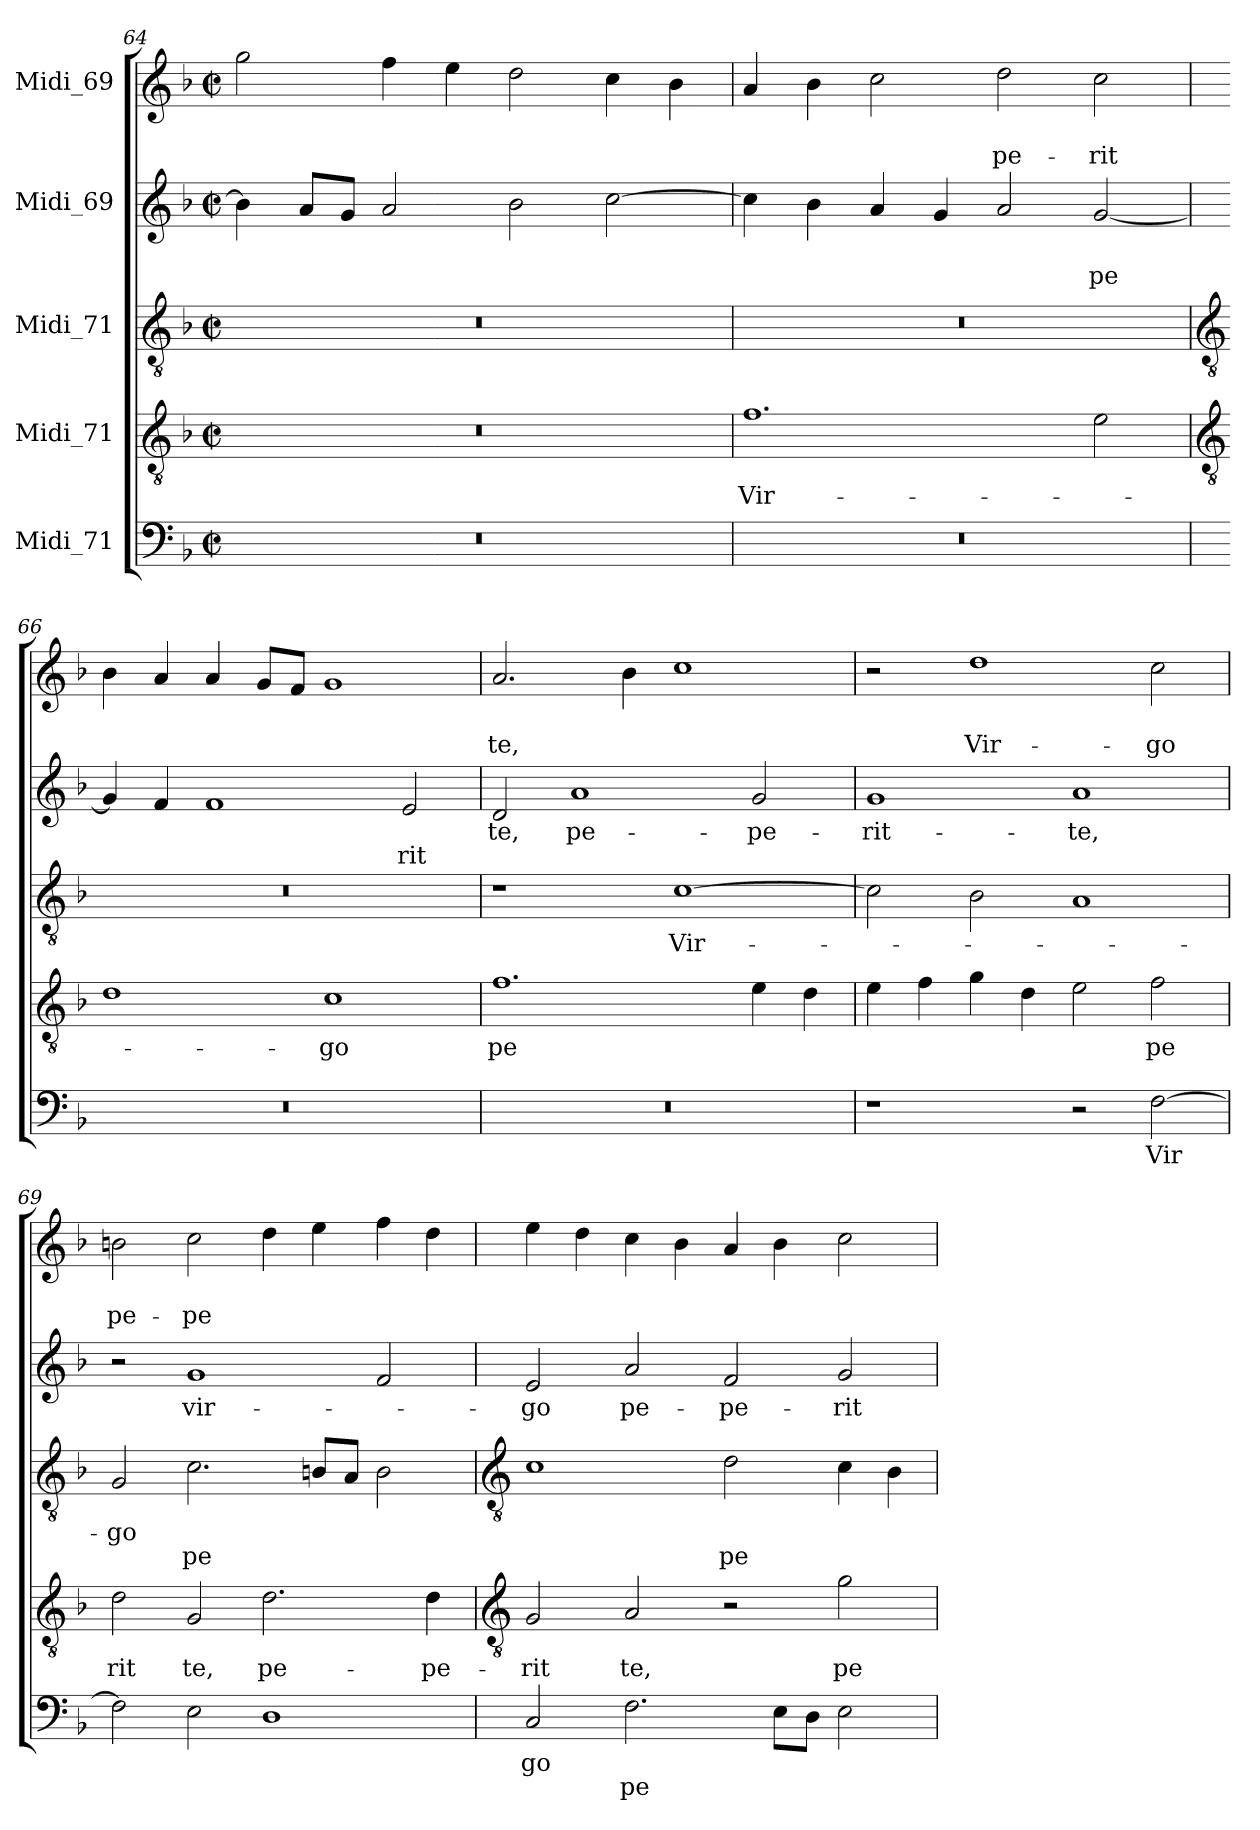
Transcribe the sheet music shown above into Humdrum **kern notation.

**kern	**text	**text	**kern	**text	**kern	**text	**text	**kern	**text	**text	**kern	**text	**text
*part5	*part5	*part5	*part4	*part4	*part3	*part3	*part3	*part2	*part2	*part2	*part1	*part1	*part1
*staff5	*staff5	*staff5	*staff4	*staff4	*staff3	*staff3	*staff3	*staff2	*staff2	*staff2	*staff1	*staff1	*staff1
*I"Midi_71	*	*	*I"Midi_71	*	*I"Midi_71	*	*	*I"Midi_69	*	*	*I"Midi_69	*	*
*clefF4	*	*	*clefGv2	*	*clefGv2	*	*	*clefG2	*	*	*clefG2	*	*
*k[b-]	*	*	*k[b-]	*	*k[b-]	*	*	*k[b-]	*	*	*k[b-]	*	*
*F:	*	*	*F:	*	*F:	*	*	*F:	*	*	*F:	*	*
*M4/2	*	*	*M4/2	*	*M4/2	*	*	*M4/2	*	*	*M4/2	*	*
*met(c|)	*	*	*met(c|)	*	*met(c|)	*	*	*met(c|)	*	*	*met(c|)	*	*
=64	=64	=64	=64	=64	=64	=64	=64	=64	=64	=64	=64	=64	=64
0r	.	.	0r	.	0r	.	.	4b-]	.	.	2gg	.	.
.	.	.	.	.	.	.	.	8aL	.	.	.	.	.
.	.	.	.	.	.	.	.	8gJ	.	.	.	.	.
.	.	.	.	.	.	.	.	2a	.	.	4ff	.	.
.	.	.	.	.	.	.	.	.	.	.	4ee	.	.
.	.	.	.	.	.	.	.	2b-	.	.	2dd	.	.
.	.	.	.	.	.	.	.	[2cc	.	.	4cc	.	.
.	.	.	.	.	.	.	.	.	.	.	4b-	.	.
=65	=65	=65	=65	=65	=65	=65	=65	=65	=65	=65	=65	=65	=65
!	!	!	!	!LO:LY:b	!	!	!	!	!	!	!	!	!
0r	.	.	1.f	Vir-	0r	.	.	4cc]	.	.	4a	.	.
.	.	.	.	.	.	.	.	4b-	.	.	4b-	.	.
.	.	.	.	.	.	.	.	4a	.	.	2cc	.	.
.	.	.	.	.	.	.	.	4g	.	.	.	.	.
!	!	!	!	!	!	!	!	!	!	!	!	!	!LO:LY:b
.	.	.	.	.	.	.	.	2a	.	.	2dd	.	pe-
!	!	!	!	!	!	!	!	!	!	!LO:LY:b	!	!	!LO:LY:b
.	.	.	2e	.	.	.	.	[2g	.	pe	2cc	.	-rit
!!LO:LB:g=z
=66	=66	=66	=66	=66	=66	=66	=66	=66	=66	=66	=66	=66	=66
*	*	*	*clefGv2	*	*clefGv2	*	*	*	*	*	*	*	*
0r	.	.	1d	.	0r	.	.	4g]	.	.	4b-	.	.
.	.	.	.	.	.	.	.	4f	.	.	4a	.	.
.	.	.	.	.	.	.	.	1f	.	.	4a	.	.
.	.	.	.	.	.	.	.	.	.	.	8gL	.	.
.	.	.	.	.	.	.	.	.	.	.	8fJ	.	.
!	!	!	!	!LO:LY:b	!	!	!	!	!	!	!	!	!
.	.	.	1c	-go	.	.	.	.	.	.	1g	.	.
!	!	!	!	!	!	!	!	!	!	!LO:LY:b	!	!	!
.	.	.	.	.	.	.	.	2e	.	rit	.	.	.
=67	=67	=67	=67	=67	=67	=67	=67	=67	=67	=67	=67	=67	=67
!	!	!	!	!LO:LY:b	!	!	!	!	!LO:LY:b	!	!	!	!LO:LY:b
0r	.	.	1.f	pe	1r	.	.	2d	te,	.	2.a	.	te,
!	!	!	!	!	!	!	!	!	!LO:LY:b	!	!	!	!
.	.	.	.	.	.	.	.	1a	pe-	.	.	.	.
.	.	.	.	.	.	.	.	.	.	.	4b-	.	.
!	!	!	!	!	!	!LO:LY:b	!	!	!	!	!	!	!
.	.	.	.	.	[1c	Vir-	.	.	.	.	1cc	.	.
!	!	!	!	!	!	!	!	!	!LO:LY:b	!	!	!	!
.	.	.	4e	.	.	.	.	2g	-pe-	.	.	.	.
.	.	.	4d	.	.	.	.	.	.	.	.	.	.
=68	=68	=68	=68	=68	=68	=68	=68	=68	=68	=68	=68	=68	=68
!	!	!	!	!	!	!	!	!	!LO:LY:b	!	!	!	!
1r	.	.	4e	.	2c]	.	.	1g	-rit-	.	2r	.	.
.	.	.	4f	.	.	.	.	.	.	.	.	.	.
!	!	!	!	!	!	!	!	!	!	!	!	!	!LO:LY:b
.	.	.	4g	.	2B-	.	.	.	.	.	1dd	.	Vir-
.	.	.	4d	.	.	.	.	.	.	.	.	.	.
!	!	!	!	!	!	!	!	!	!LO:LY:b	!	!	!	!
2r	.	.	2e	.	1A	.	.	1a	-te,	.	.	.	.
!	!LO:LY:b	!	!	!LO:LY:b	!	!	!	!	!	!	!	!	!LO:LY:b
[2F	Vir	.	2f	pe	.	.	.	.	.	.	2cc	.	-go
=69	=69	=69	=69	=69	=69	=69	=69	=69	=69	=69	=69	=69	=69
!	!	!	!	!LO:LY:b	!	!LO:LY:b	!	!	!	!	!	!	!LO:LY:b
2F]	.	.	2d	rit	2G	-go	.	2r	.	.	2bn	.	pe-
!	!	!	!	!LO:LY:b	!	!	!LO:LY:b	!	!LO:LY:b	!	!	!	!LO:LY:b
2E	.	.	2G	te,	2.c	.	pe	1g	vir-	.	2cc	.	-pe
!	!	!	!	!LO:LY:b	!	!	!	!	!	!	!	!	!
1D	.	.	2.d	pe-	.	.	.	.	.	.	4dd	.	.
.	.	.	.	.	8BnL	.	.	.	.	.	4ee	.	.
.	.	.	.	.	8AJ	.	.	.	.	.	.	.	.
.	.	.	.	.	2B	.	.	2f	.	.	4ff	.	.
!	!	!	!	!LO:LY:b	!	!	!	!	!	!	!	!	!
.	.	.	4d	-pe-	.	.	.	.	.	.	4dd	.	.
!!LO:LB:g=z
=70	=70	=70	=70	=70	=70	=70	=70	=70	=70	=70	=70	=70	=70
*	*	*	*clefGv2	*	*clefGv2	*	*	*	*	*	*	*	*
!	!LO:LY:b	!	!	!LO:LY:b	!	!	!	!	!LO:LY:b	!	!	!	!
2C	go	.	2G	-rit	1c	.	.	2e	-go	.	4ee	.	.
.	.	.	.	.	.	.	.	.	.	.	4dd	.	.
!	!	!LO:LY:b	!	!LO:LY:b	!	!	!	!	!LO:LY:b	!	!	!	!
2.F	.	pe	2A	te,	.	.	.	2a	pe-	.	4cc	.	.
.	.	.	.	.	.	.	.	.	.	.	4b-	.	.
!	!	!	!	!	!	!	!LO:LY:b	!	!LO:LY:b	!	!	!	!
.	.	.	2r	.	2d	.	pe	2f	-pe-	.	4a	.	.
8EL	.	.	.	.	.	.	.	.	.	.	4b-	.	.
8DJ	.	.	.	.	.	.	.	.	.	.	.	.	.
!	!	!	!	!LO:LY:b	!	!	!	!	!LO:LY:b	!	!	!	!
2E	.	.	2g	pe-	4c	.	.	2g	-rit	.	2cc	.	.
.	.	.	.	.	4B-	.	.	.	.	.	.	.	.
=	=	=	=	=	=	=	=	=	=	=	=	=	=
*-	*-	*-	*-	*-	*-	*-	*-	*-	*-	*-	*-	*-	*-
